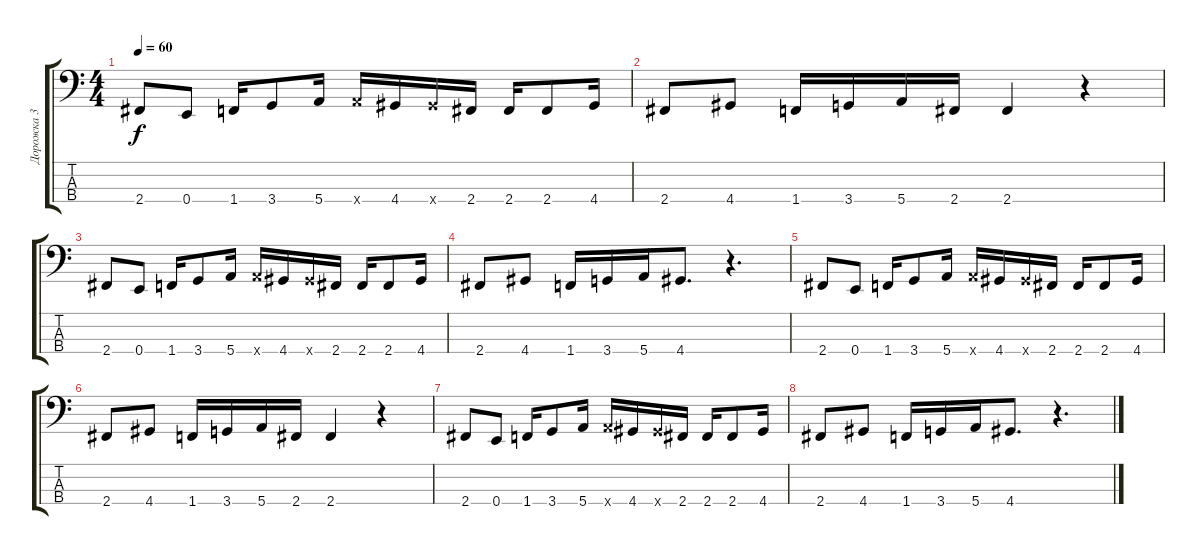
\track ("Дорожка 3" "Дорожка 3") {instrument electricbassfinger}
\staff {score tabs}
\tuning (G2 D2 A1 E1) {hide}
\ts (4 4)
\tempo 60
\clef f4
\ks c
2.4.8{dy f} 0.4.8 1.4.16 3.4.8 5.4.16 5.4{x}.16 4.4.16 4.4{x}.16 2.4.16 2.4.16 2.4.8 4.4.16 |
2.4.8 4.4.8 1.4.16 3.4.16 5.4.16 2.4.16 2.4.4 r.4 |
2.4.8 0.4.8 1.4.16 3.4.8 5.4.16 5.4{x}.16 4.4.16 4.4{x}.16 2.4.16 2.4.16 2.4.8 4.4.16 |
2.4.8 4.4.8 1.4.16 3.4.16 5.4.16 4.4.8{d} r.4{d} |
2.4.8 0.4.8 1.4.16 3.4.8 5.4.16 5.4{x}.16 4.4.16 4.4{x}.16 2.4.16 2.4.16 2.4.8 4.4.16 |
2.4.8 4.4.8 1.4.16 3.4.16 5.4.16 2.4.16 2.4.4 r.4 |
2.4.8 0.4.8 1.4.16 3.4.8 5.4.16 5.4{x}.16 4.4.16 4.4{x}.16 2.4.16 2.4.16 2.4.8 4.4.16 |
2.4.8 4.4.8 1.4.16 3.4.16 5.4.16 4.4.8{d} r.4{d}
